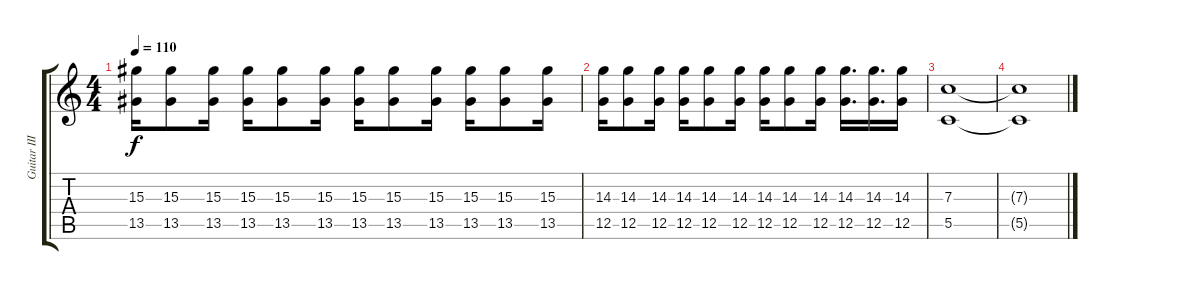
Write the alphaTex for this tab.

\track ("Guitar III" "Guitar III") {instrument distortionguitar bank 255}
\staff {score tabs}
\tuning (D4 A3 F3 C3 G2 C2) {hide}
\ts (4 4)
\tempo 110
\clef g2
\ks c
(15.3 13.5).16{dy f} (15.3 13.5).8 (15.3 13.5).16 (15.3 13.5).16 (15.3 13.5).8 (15.3 13.5).16 (15.3 13.5).16 (15.3 13.5).8 (15.3 13.5).16 (15.3 13.5).16 (15.3 13.5).8 (15.3 13.5).16 |
(14.3 12.5).16 (14.3 12.5).8 (14.3 12.5).16 (14.3 12.5).16 (14.3 12.5).8 (14.3 12.5).16 (14.3 12.5).16 (14.3 12.5).8 (14.3 12.5).16 (14.3 12.5).16{d} (14.3 12.5).16{d} (14.3 12.5).16 |
(7.3 5.5).1 |
(7.3{t} 5.5{t}).1
